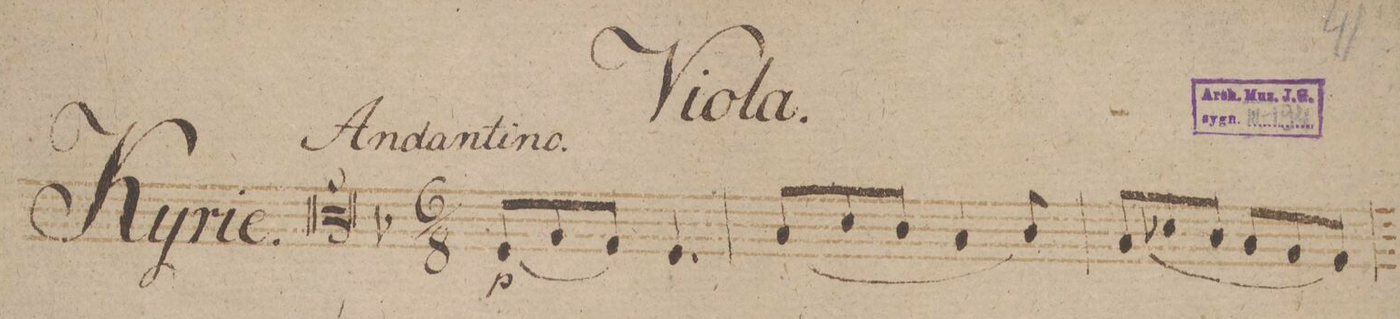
**kern	**dynam
*I"Viola.	*
*clefC3	*
*k[b-]	*
*M6/8	*
(8F/L	p
8A/	.
8G/J)	.
4.F/	.
=2	=2
(8B-/L	.
8d/	.
8c/J	.
4B-/	.
8c/)	.
=3	=3
(8B-/L	.
8d-X/	.
8c/J	.
8B-/L	.
8A/	.
8G/J)	.
=4	=4
*-	*-
